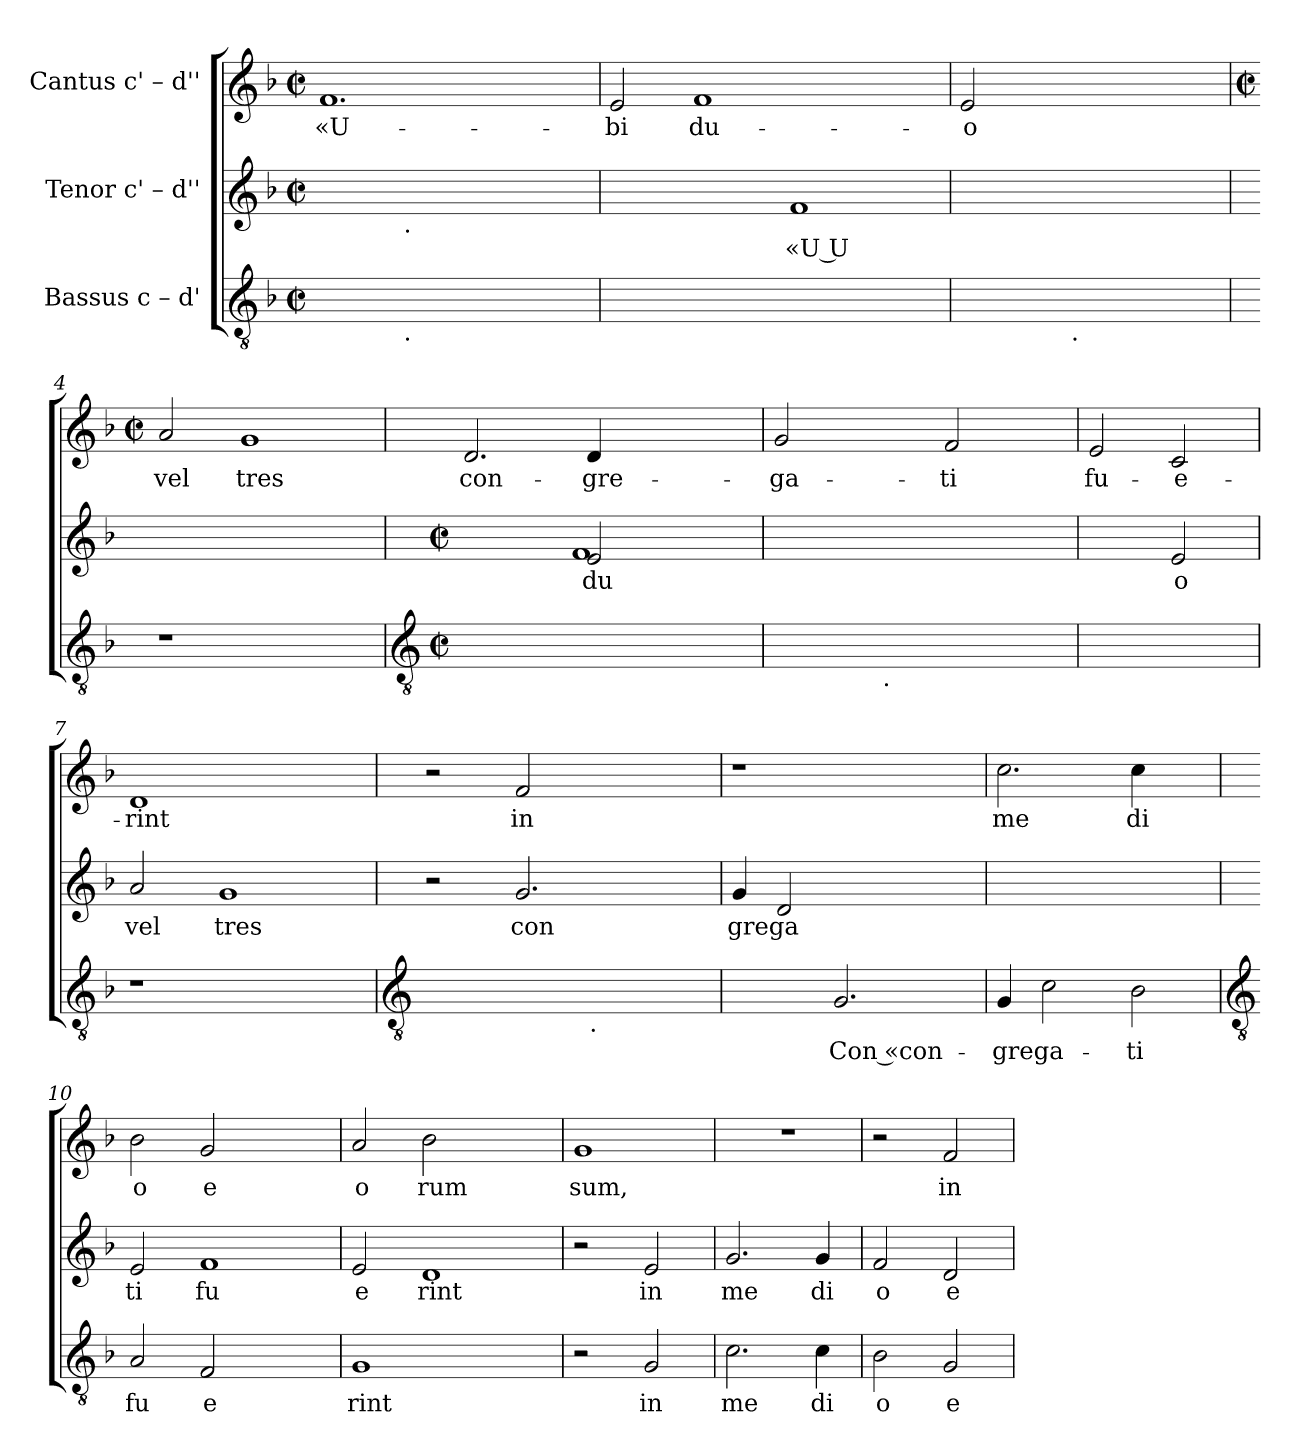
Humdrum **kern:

**kern	**text	**kern	**text	**kern	**text
*part3	*part3	*part2	*part2	*part1	*part1
*staff3	*staff3	*staff2	*staff2	*staff1	*staff1
*I"Bassus  c – d'	*	*I"Tenor  c' – d''	*	*I"Cantus  c' – d''	*
*clefGv2	*	*clefG2	*	*clefG2	*
*k[b-]	*	*k[b-]	*	*k[b-]	*
*F:	*	*F:	*	*F:	*
*M2/2	*	*M2/2	*	*M2/2	*
*met(c|)	*	*met(c|)	*	*met(c|)	*
=1	=1	=1	=1	=1	=1
*	*	*^	*	*	*
!	!	!	!	!	!	!LO:LY:b
4ryy	.	4ryy	4ryy	.	1.f	«U-
4ryy	.	4ryy	4ryy	.	.	.
!	!	!LO:TX:b:t=.	!	!	!	!
!LO:TX:b:t=.	!	!	!	!	!	!
16ryy	.	16ryy	4ryy	.	.	.
4ryy	.	4ryy	.	.	.	.
.	.	.	4ryy	.	.	.
4ryy	.	4ryy	.	.	.	.
.	.	.	4..ryy	.	.	.
4..ryy	.	4..ryy	.	.	.	.
.	.	.	16ryy	.	.	.
=2	=2	=2	=2	=2	=2	=2
!	!	!	!	!	!	!LO:LY:b
4ryy	.	4ryy	4ryy	.	2e/	-bi
4ryy	.	4ryy	4ryy	.	.	.
!	!	!	!	!	!	!LO:LY:b
4ryy	.	4ryy	4ryy	.	1f	du-
16ryy	.	16ryy	4ryy	.	.	.
16ryy	.	16ryy	.	.	.	.
16ryy	.	16ryy	.	.	.	.
!	!	!	!	!LO:LY:b	!	!
4ryy	.	1f/	.	«U U	.	.
.	.	.	2...ryy	.	.	.
2.ryy	.	.	.	.	.	.
.	.	.	.	.	4..ryy	.
=3	=3	=3	=3	=3	=3	=3
!	!	!	!	!	!	!LO:LY:b
64ryy	.	4ryy	4ryy	.	2e/	-o
64ryy	.	.	.	.	.	.
64ryy	.	.	.	.	.	.
64ryy	.	.	.	.	.	.
64ryy	.	.	.	.	.	.
64ryy	.	.	.	.	.	.
64ryy	.	.	.	.	.	.
64ryy	.	.	.	.	.	.
64ryy	.	.	.	.	.	.
64ryy	.	.	.	.	.	.
64ryy	.	.	.	.	.	.
64ryy	.	.	.	.	.	.
64ryy	.	.	.	.	.	.
64ryy	.	.	.	.	.	.
!LO:TX:b:t=.	!	!	!	!	!	!
64ryy	.	.	.	.	.	.
4ryy	.	.	.	.	.	.
.	.	2.ryy	4ryy	.	.	.
4ryy	.	.	.	.	.	.
.	.	.	4ryy	.	2ryy	.
4ryy	.	.	.	.	.	.
.	.	.	4ryy	.	.	.
64ryy	.	.	.	.	.	.
*	*	*v	*v	*	*	*
!!LO:LB:g=z
=4	=4	=4	=4	=4	=4
*	*	*	*	*M2/2	*
*	*	*	*	*met(c|)	*
!	!	!	!	!	!LO:LY:b
1r	.	4ryy	.	2a/	vel
.	.	1ryy	.	.	.
!	!	!	!	!	!LO:LY:b
.	.	.	.	1g	tres
2ryy	.	.	.	.	.
.	.	4ryy	.	.	.
!!LO:LB:g=z
=5	=5	=5	=5	=5	=5
*clefGv2	*	*	*	*	*
*M2/2	*	*M2/2	*	*	*
*met(c|)	*	*met(c|)	*	*	*
*	*	*^	*	*	*
!	!	!	!	!	!	!LO:LY:b
4ryy	.	4ryy	4ryy	.	2.d/	con-
4ryy	.	4ryy	4ryy	.	.	.
4ryy	.	4ryy	4ryy	.	.	.
!	!	!	!	!LO:LY:b	!	!
!	!	!	!	!LO:LY:b	!	!LO:LY:b
64ryy	.	2e/	1f\	du	4d/	-gre-
4ryy	.	.	.	.	.	.
.	.	.	.	.	2.ryy	.
2ryy	.	.	.	.	.	.
.	.	2ryy	.	.	.	.
8...ryy	.	.	.	.	.	.
=6	=6	=6	=6	=6	=6	=6
!	!	!	!	!	!	!LO:LY:b
64ryy	.	4ryy	4ryy	.	2g/	-ga-
64ryy	.	.	.	.	.	.
64ryy	.	.	.	.	.	.
64ryy	.	.	.	.	.	.
64ryy	.	.	.	.	.	.
64ryy	.	.	.	.	.	.
64ryy	.	.	.	.	.	.
64ryy	.	.	.	.	.	.
64ryy	.	.	.	.	.	.
64ryy	.	.	.	.	.	.
64ryy	.	.	.	.	.	.
64ryy	.	.	.	.	.	.
64ryy	.	.	.	.	.	.
64ryy	.	.	.	.	.	.
!LO:TX:b:t=.	!	!	!	!	!	!
64ryy	.	.	.	.	.	.
4ryy	.	.	.	.	.	.
.	.	4ryy	4ryy	.	.	.
4ryy	.	.	.	.	.	.
!	!	!	!	!	!	!LO:LY:b
.	.	4ryy	4ryy	.	2f/	-ti
4ryy	.	.	.	.	.	.
.	.	4ryy	4ryy	.	.	.
4ryy	.	.	.	.	.	.
.	.	8...ryy	8...ryy	.	8...ryy	.
!!LO:LB:g=z
=7	=7	=7	=7	=7	=7	=7
!	!	!	!	!	!	!LO:LY:b
4ryy	.	4ryy	4ryy	.	2e/	fu-
4ryy	.	4ryy	4ryy	.	.	.
!	!	!	!	!LO:LY:b	!	!LO:LY:b
64ryy	.	2e/	2ryy	o	2c/	-e-
4ryy	.	.	.	.	.	.
8...ryy	.	.	.	.	.	.
!!LO:LB:g=z
=7A	=7A	=7A	=7A	=7A	=7A	=7A
!	!	!	!	!LO:LY:b	!	!LO:LY:b
1r	.	2a/	4ryy	vel	1d	-rint
.	.	.	4ryy	.	.	.
!	!	!	!	!LO:LY:b	!	!
.	.	1g/	4ryy	tres	.	.
.	.	.	4ryy	.	.	.
2ryy	.	.	2ryy	.	2ryy	.
!!LO:LB:g=z
=8A	=8A	=8A	=8A	=8A	=8A	=8A
*clefGv2	*	*	*	*	*	*
4ryy	.	2r	4ryy	.	2r	.
4ryy	.	.	4ryy	.	.	.
!	!	!	!	!LO:LY:b	!	!LO:LY:b
32ryy	.	2.g/	4ryy	con	2f/	in
32ryy	.	.	.	.	.	.
32ryy	.	.	.	.	.	.
32ryy	.	.	.	.	.	.
32ryy	.	.	.	.	.	.
32ryy	.	.	.	.	.	.
!LO:TX:b:t=.	!	!	!	!	!	!
32ryy	.	.	.	.	.	.
4ryy	.	.	.	.	.	.
.	.	.	4ryy	.	.	.
4ryy	.	.	.	.	.	.
.	.	.	4ryy	.	4ryy	.
32ryy	.	.	.	.	.	.
=9A	=9A	=9A	=9A	=9A	=9A	=9A
!	!	!	!	!LO:LY:b	!	!
4ryy	.	4g/	4ryy	grega	1r	.
4ryy	.	2d/	4ryy	.	.	.
32ryy	.	.	4ryy	.	.	.
!	!LO:LY:b	!	!	!	!	!
2.G/	Con «con-	.	.	.	.	.
.	.	4ryy	4ryy	.	.	.
.	.	32ryy	4ryy	.	4ryy	.
.	.	4ryy	.	.	.	.
.	.	.	32ryy	.	32ryy	.
!!LO:LB:g=z
=10	=10	=10	=10	=10	=10	=10
!	!LO:LY:b	!	!	!	!	!LO:LY:b
*	*	*v	*v	*	*	*
4G/	-grega-	4ryy	.	2.cc\	me
2c\	.	4ryy	.	.	.
.	.	2.ryy	.	.	.
!	!LO:LY:b	!	!	!	!LO:LY:b
2B-\	-ti	.	.	4cc\	di
.	.	.	.	4ryy	.
!!LO:LB:g=z
=10A	=10A	=10A	=10A	=10A	=10A
*clefGv2	*	*	*	*	*
!	!LO:LY:b	!	!LO:LY:b	!	!LO:LY:b
2A/	fu	2e/	ti	2b-\	o
!	!LO:LY:b	!	!LO:LY:b	!	!LO:LY:b
2F/	e	1f	fu	2g/	e
2ryy	.	.	.	2ryy	.
=11A	=11A	=11A	=11A	=11A	=11A
!	!LO:LY:b	!	!LO:LY:b	!	!LO:LY:b
1G	rint	2e/	e	2a/	o
!	!	!	!LO:LY:b	!	!LO:LY:b
.	.	1d	rint	2b-\	rum
2ryy	.	.	.	2ryy	.
=12	=12	=12	=12	=12	=12
!	!	!	!	!	!LO:LY:b
2r	.	2r	.	1g	sum,
!	!LO:LY:b	!	!LO:LY:b	!	!
2G/	in	2e/	in	.	.
=13	=13	=13	=13	=13	=13
!	!LO:LY:b	!	!LO:LY:b	!	!
2.c\	me	2.g/	me	1r	.
!	!LO:LY:b	!	!LO:LY:b	!	!
4c\	di	4g/	di	.	.
=14	=14	=14	=14	=14	=14
!	!LO:LY:b	!	!LO:LY:b	!	!
2B-\	o	2f/	o	2r	.
!	!LO:LY:b	!	!LO:LY:b	!	!LO:LY:b
2G/	e	2d/	e	2f/	in
=	=	=	=	=	=
*-	*-	*-	*-	*-	*-
